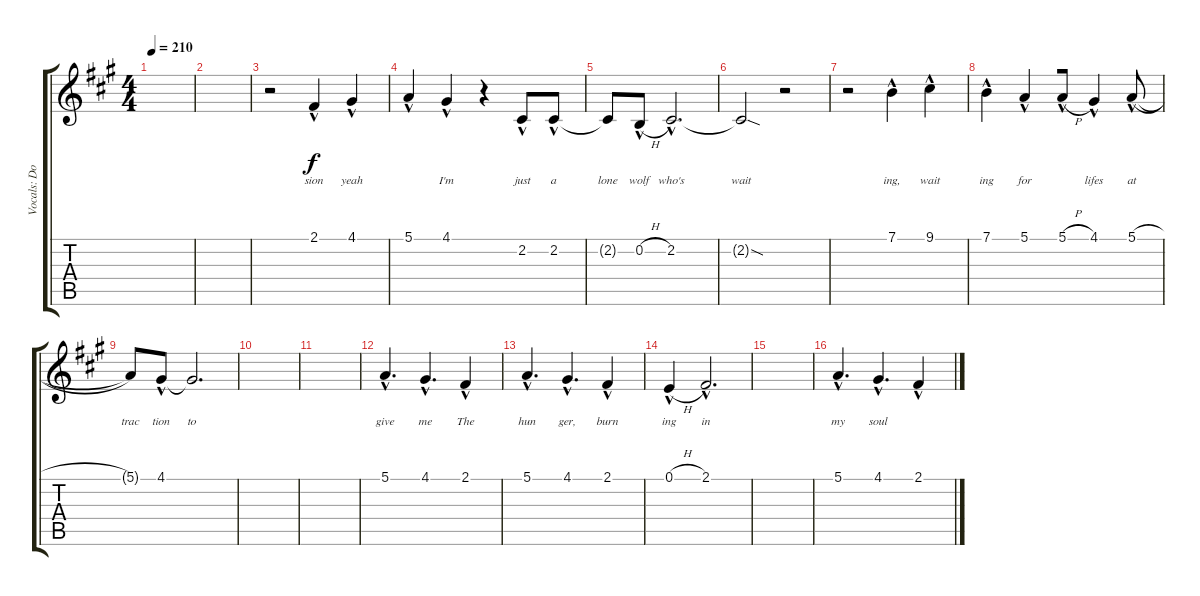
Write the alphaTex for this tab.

\track ("Vocals: Don" "Vocals: Do") {instrument lead2sawtooth}
\staff {score tabs}
\tuning (E4 B3 G3 D3 A2 E2) {hide}
\ts (4 4)
\tempo 210
\clef g2
\ks a
|
|
r.2 2.1{hac}.4{lyrics (0 "sion") lyrics (1 "") lyrics (2 "") lyrics (3 "") lyrics (4 "")} 4.1{hac}.4{lyrics (0 "yeah") lyrics (1 "") lyrics (2 "") lyrics (3 "") lyrics (4 "")} |
5.1{hac}.4{lyrics (0 "") lyrics (1 "") lyrics (2 "") lyrics (3 "") lyrics (4 "")} 4.1{hac}.4{lyrics (0 "I'm") lyrics (1 "") lyrics (2 "") lyrics (3 "") lyrics (4 "")} r.4 2.2{hac}.8{lyrics (0 "just") lyrics (1 "") lyrics (2 "") lyrics (3 "") lyrics (4 "")} 2.2{hac}.8{lyrics (0 "a") lyrics (1 "") lyrics (2 "") lyrics (3 "") lyrics (4 "")} |
2.2{t}.8{lyrics (0 "lone") lyrics (1 "") lyrics (2 "") lyrics (3 "") lyrics (4 "")} 0.2{h hac}.8{lyrics (0 "wolf") lyrics (1 "") lyrics (2 "") lyrics (3 "") lyrics (4 "")} 2.2{hac}.2{d lyrics (0 "who's") lyrics (1 "") lyrics (2 "") lyrics (3 "") lyrics (4 "")} |
2.2{sod t}.2{lyrics (0 "wait") lyrics (1 "") lyrics (2 "") lyrics (3 "") lyrics (4 "")} r.2 |
r.2 7.1{hac}.4{lyrics (0 "ing,") lyrics (1 "") lyrics (2 "") lyrics (3 "") lyrics (4 "")} 9.1{hac}.4{lyrics (0 "wait") lyrics (1 "") lyrics (2 "") lyrics (3 "") lyrics (4 "")} |
7.1{hac}.4{lyrics (0 "ing") lyrics (1 "") lyrics (2 "") lyrics (3 "") lyrics (4 "")} 5.1{hac}.4{lyrics (0 "for") lyrics (1 "") lyrics (2 "") lyrics (3 "") lyrics (4 "") beam merge} 5.1{h hac}.8{lyrics (0 "") lyrics (1 "") lyrics (2 "") lyrics (3 "") lyrics (4 "")} 4.1{hac}.4{lyrics (0 "lifes") lyrics (1 "") lyrics (2 "") lyrics (3 "") lyrics (4 "")} 5.1{h hac}.8{lyrics (0 "at") lyrics (1 "") lyrics (2 "") lyrics (3 "") lyrics (4 "")} |
5.1{t}.8{lyrics (0 "trac") lyrics (1 "") lyrics (2 "") lyrics (3 "") lyrics (4 "")} 4.1{hac}.8{lyrics (0 "tion") lyrics (1 "") lyrics (2 "") lyrics (3 "") lyrics (4 "")} 4.1{t}.2{d lyrics (0 "to") lyrics (1 "") lyrics (2 "") lyrics (3 "") lyrics (4 "")} |
|
|
5.1{hac}.4{d lyrics (0 "give") lyrics (1 "") lyrics (2 "") lyrics (3 "") lyrics (4 "")} 4.1{hac}.4{d lyrics (0 "me") lyrics (1 "") lyrics (2 "") lyrics (3 "") lyrics (4 "")} 2.1{hac}.4{lyrics (0 "The") lyrics (1 "") lyrics (2 "") lyrics (3 "") lyrics (4 "")} |
5.1{hac}.4{d lyrics (0 "hun") lyrics (1 "") lyrics (2 "") lyrics (3 "") lyrics (4 "")} 4.1{hac}.4{d lyrics (0 "ger,") lyrics (1 "") lyrics (2 "") lyrics (3 "") lyrics (4 "")} 2.1{hac}.4{lyrics (0 "burn") lyrics (1 "") lyrics (2 "") lyrics (3 "") lyrics (4 "")} |
0.1{h hac}.4{lyrics (0 "ing") lyrics (1 "") lyrics (2 "") lyrics (3 "") lyrics (4 "")} 2.1{hac}.2{d lyrics (0 "in") lyrics (1 "") lyrics (2 "") lyrics (3 "") lyrics (4 "")} |
|
5.1{hac}.4{d lyrics (0 "my") lyrics (1 "") lyrics (2 "") lyrics (3 "") lyrics (4 "")} 4.1{hac}.4{d lyrics (0 "soul") lyrics (1 "") lyrics (2 "") lyrics (3 "") lyrics (4 "")} 2.1{hac}.4{lyrics (0 "") lyrics (1 "") lyrics (2 "") lyrics (3 "") lyrics (4 "")}
